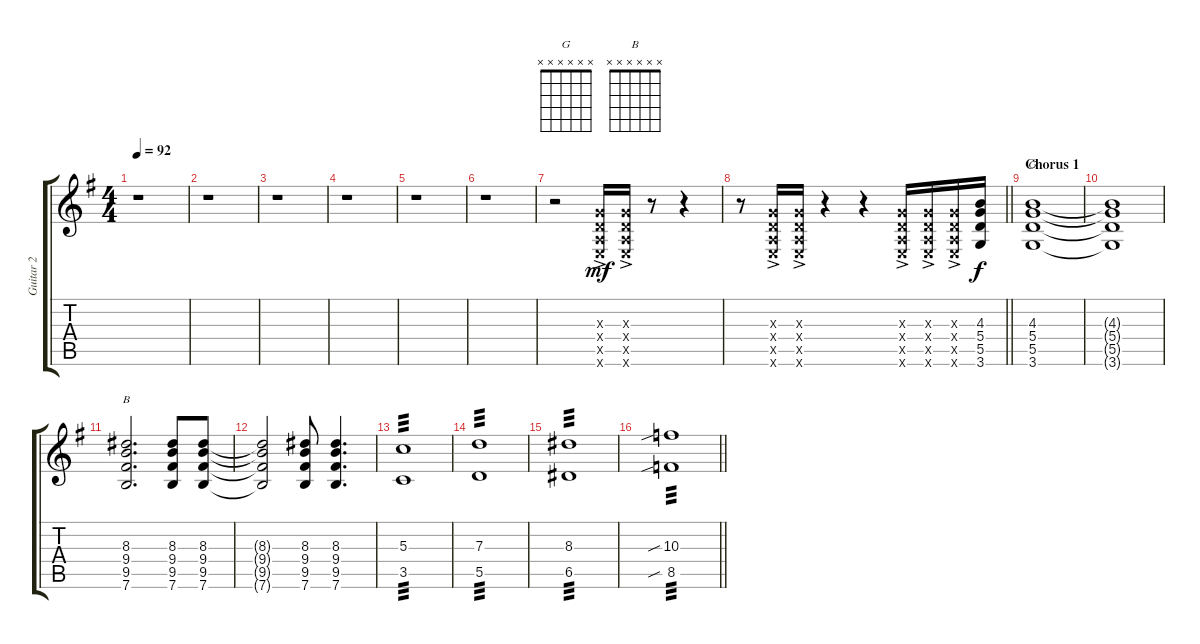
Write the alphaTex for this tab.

\track ("Guitar 2" "Guitar 2") {instrument distortionguitar}
\staff {score tabs}
\tuning (E4 B3 G3 D3 A2 E2) {hide}
\chord ("G" x x x x x x)
\chord ("B" x x x x x x)
\ts (4 4)
\tempo 92
\clef g2
\ks g
r.1{dy mf} |
r.1 |
r.1 |
r.1 |
r.1 |
r.1 |
r.2 (0.3{ac x} 0.4{ac x} 0.5{ac x} 0.6{ac x}).16 (0.3{ac x} 0.4{ac x} 0.5{ac x} 0.6{ac x}).16 r.8 r.4 |
\barLineRight lightlight
r.8 (0.3{ac x} 0.4{ac x} 0.5{ac x} 0.6{ac x}).16 (0.3{ac x} 0.4{ac x} 0.5{ac x} 0.6{ac x}).16 r.4 r.4 (0.3{ac x} 0.4{ac x} 0.5{ac x} 0.6{ac x}).16 (0.3{ac x} 0.4{ac x} 0.5{ac x} 0.6{ac x}).16 (0.3{ac x} 0.4{ac x} 0.5{ac x} 0.6{ac x}).16 (4.3 5.4 5.5 3.6).16{dy f} |
\section ("" "Chorus 1")
(4.3 5.4 5.5 3.6).1{ch "G"} |
(4.3{t} 5.4{t} 5.5{t} 3.6{t}).1 |
(8.3 9.4 9.5 7.6).2{d ch "B"} (8.3 9.4 9.5 7.6).8 (8.3 9.4 9.5 7.6).8 |
(8.3{t} 9.4{t} 9.5{t} 7.6{t}).2 (8.3 9.4 9.5 7.6).8 (8.3 9.4 9.5 7.6).4{d} |
(5.3 3.5).1{tp 3} |
(7.3 5.5).1{tp 3} |
(8.3 6.5).1{tp 3} |
\barLineRight lightlight
(10.3{sib} 8.5{sib}).1{tp 3}
